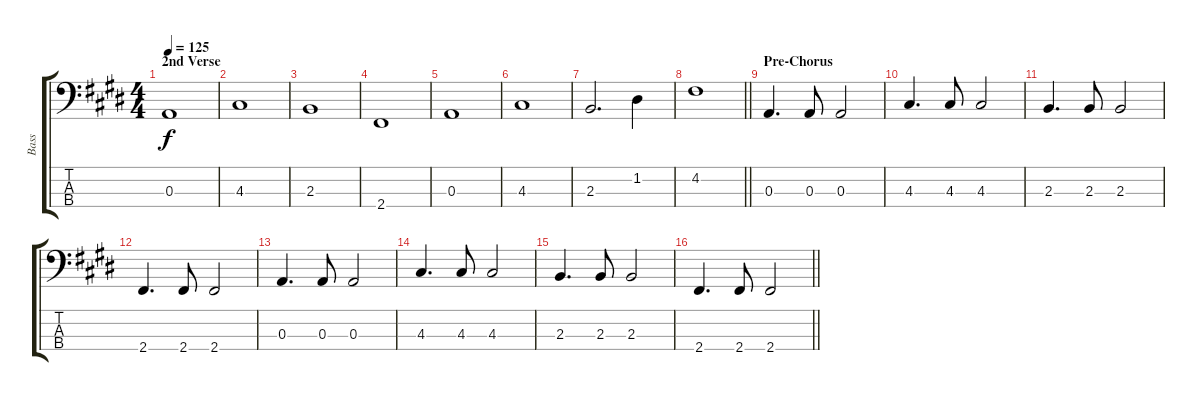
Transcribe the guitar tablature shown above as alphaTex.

\track ("Bass" "Bass") {instrument acousticbass}
\staff {score tabs}
\tuning (G2 D2 A1 E1) {hide}
\ts (4 4)
\section ("" "2nd Verse")
\tempo 125
\clef f4
\ks c#minor
0.3.1{dy f} |
4.3.1 |
2.3.1 |
2.4.1 |
0.3.1 |
4.3.1 |
2.3.2{d} 1.2.4 |
\barLineRight lightlight
4.2.1 |
\section ("" "Pre-Chorus")
0.3.4{d} 0.3.8 0.3.2 |
4.3.4{d} 4.3.8 4.3.2 |
2.3.4{d} 2.3.8 2.3.2 |
2.4.4{d} 2.4.8 2.4.2 |
0.3.4{d} 0.3.8 0.3.2 |
4.3.4{d} 4.3.8 4.3.2 |
2.3.4{d} 2.3.8 2.3.2 |
\barLineRight lightlight
2.4.4{d} 2.4.8 2.4.2
